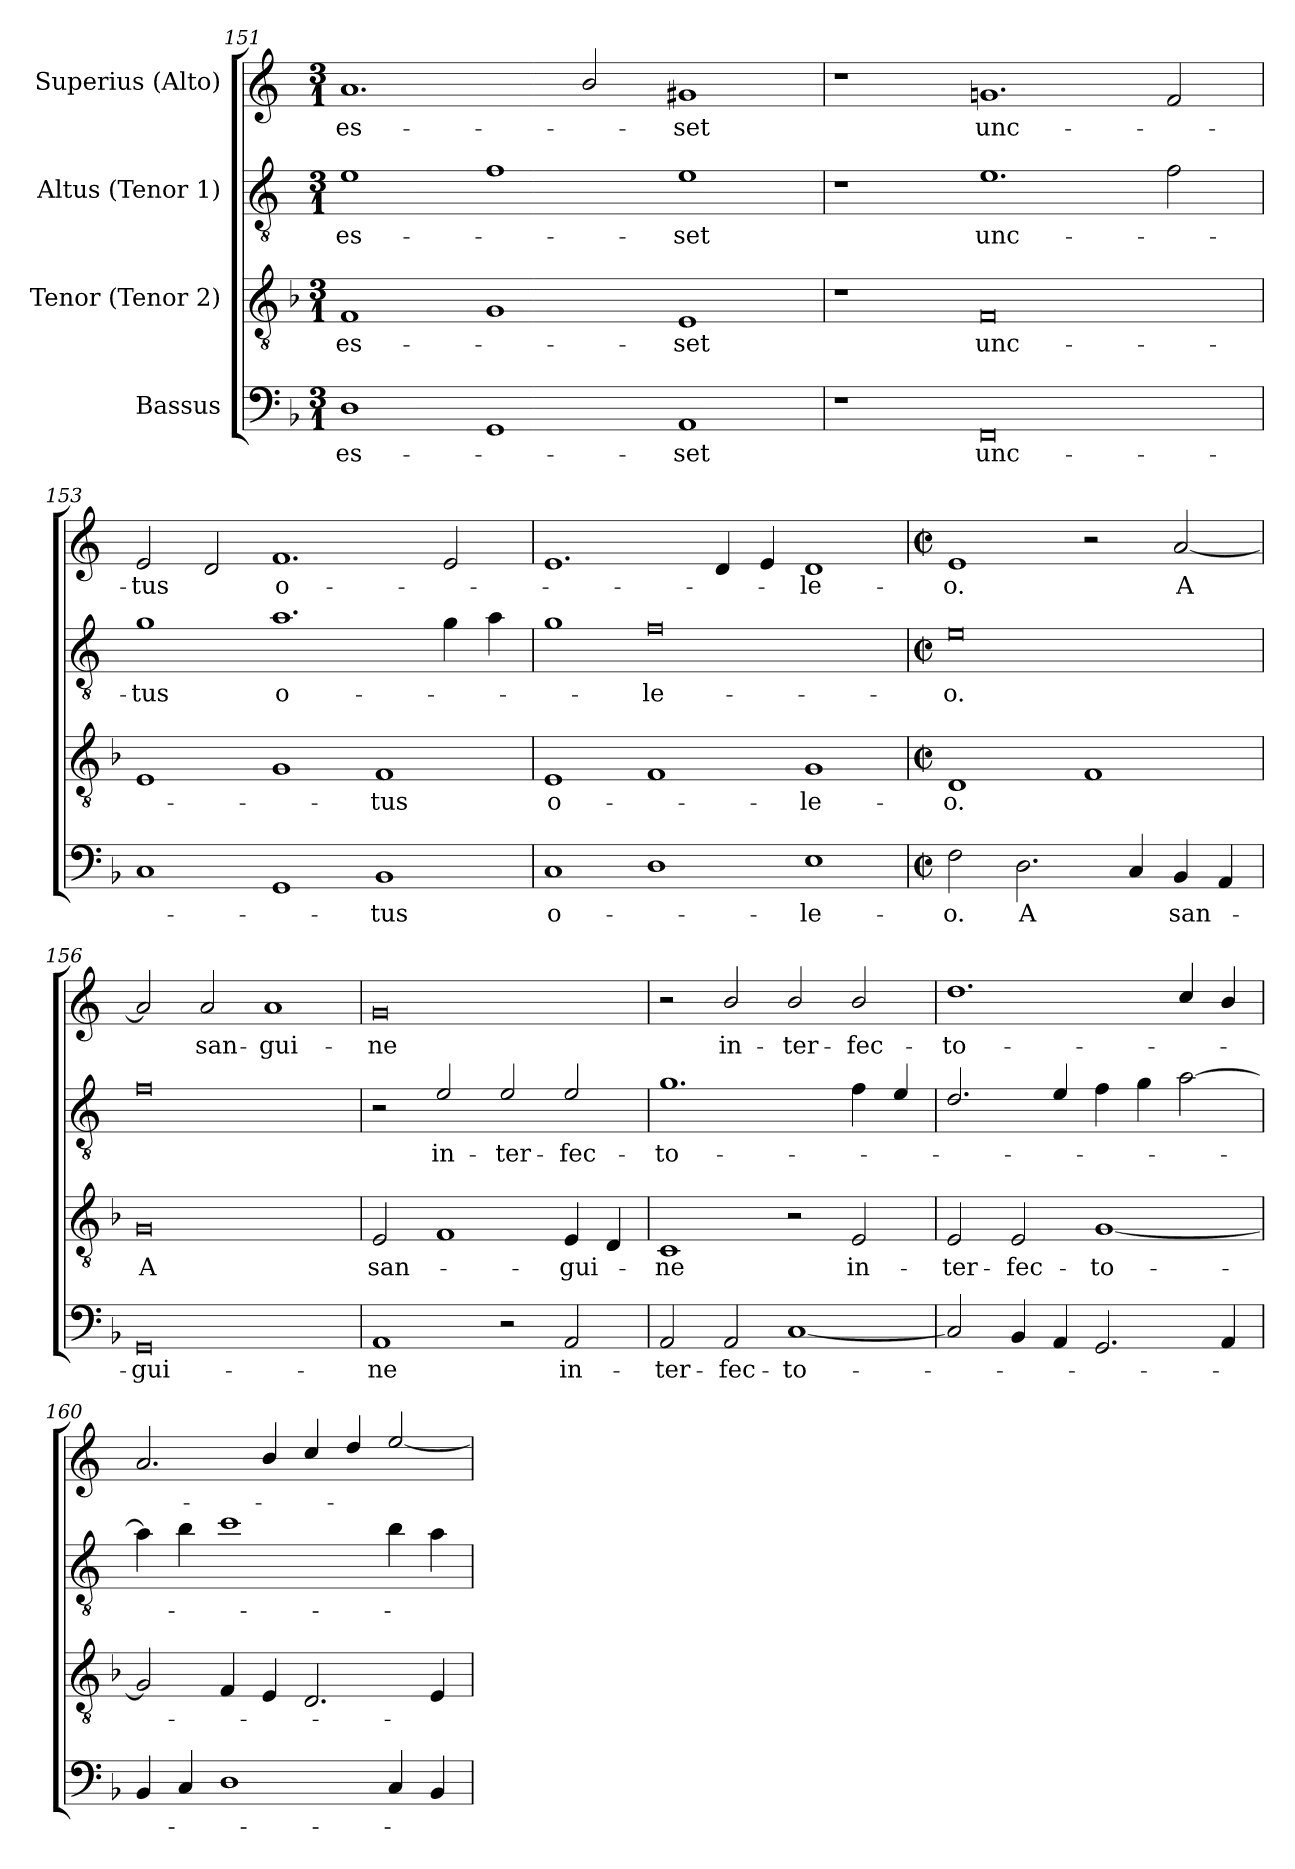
**kern	**text	**kern	**text	**kern	**text	**kern	**text
*part4	*part4	*part3	*part3	*part2	*part2	*part1	*part1
*staff4	*staff4	*staff3	*staff3	*staff2	*staff2	*staff1	*staff1
*I"Bassus	*	*I"Tenor (Tenor 2)	*	*I"Altus (Tenor 1)	*	*I"Superius (Alto)	*
*clefF4	*	*clefGv2	*	*clefGv2	*	*clefG2	*
*	*	*	*	*ITrd4c7	*	*ITrd4c7	*
*k[b-]	*	*k[b-]	*	*k[b-]	*	*k[b-]	*
*F:	*	*F:	*	*F:	*	*F:	*
*M3/1	*	*M3/1	*	*M3/1	*	*M3/1	*
=151	=151	=151	=151	=151	=151	=151	=151
!	!LO:LY:b	!	!LO:LY:b	!	!LO:LY:b	!	!LO:LY:b
1D	es-	1F	es-	1A	es-	1.d	es-
1GG	.	1G	.	1B-	.	.	.
.	.	.	.	.	.	2e/	.
!	!LO:LY:b	!	!LO:LY:b	!	!LO:LY:b	!	!LO:LY:b
1AA	-set	1E	-set	1A	-set	1c#X	-set
=152	=152	=152	=152	=152	=152	=152	=152
1r	.	1r	.	1r	.	1r	.
!	!LO:LY:b	!	!LO:LY:b	!	!LO:LY:b	!	!LO:LY:b
0FF	unc-	0F	unc-	1.A	unc-	1.cni	unc-
.	.	.	.	2B-\	.	2B-/	.
=153	=153	=153	=153	=153	=153	=153	=153
!	!	!	!	!	!LO:LY:b	!	!LO:LY:b
1C	.	1E	.	1c	-tus	2A/	-tus
.	.	.	.	.	.	2G/	.
!	!	!	!	!	!LO:LY:b	!	!LO:LY:b
1GG	.	1G	.	1.d	o-	1.B-	o-
!	!LO:LY:b	!	!LO:LY:b	!	!	!	!
1BB-	-tus	1F	-tus	.	.	.	.
.	.	.	.	4c\	.	2A/	.
.	.	.	.	4d\	.	.	.
=154	=154	=154	=154	=154	=154	=154	=154
!	!LO:LY:b	!	!LO:LY:b	!	!	!	!
1C	o-	1E	o-	1c	.	1.A	.
!	!	!	!	!	!LO:LY:b	!	!
1D	.	1F	.	0B-	-le-	.	.
.	.	.	.	.	.	4G/	.
.	.	.	.	.	.	4A/	.
!	!LO:LY:b	!	!LO:LY:b	!	!	!	!LO:LY:b
1E	-le-	1G	-le-	.	.	1G	-le-
!!LO:PB:g=z
=155	=155	=155	=155	=155	=155	=155	=155
*M2/2	*	*M2/2	*	*M2/2	*	*M2/2	*
*met(c|)	*	*met(c|)	*	*met(c|)	*	*met(c|)	*
!	!LO:LY:b	!	!LO:LY:b	!	!LO:LY:b	!	!LO:LY:b
2F\	-o.	1D	-o.	0A	-o.	1A	-o.
!	!LO:LY:b	!	!	!	!	!	!
2.D\	A	.	.	.	.	.	.
.	.	1F	.	.	.	2r	.
4C/	.	.	.	.	.	.	.
!	!LO:LY:b	!	!	!	!	!	!LO:LY:b
4BB-/	san-	.	.	.	.	[2d/	A
4AA/	.	.	.	.	.	.	.
=156	=156	=156	=156	=156	=156	=156	=156
!	!LO:LY:b	!	!LO:LY:b	!	!	!	!
0GG	-gui-	0G	A	0B-	.	2d/]	.
!	!	!	!	!	!	!	!LO:LY:b
.	.	.	.	.	.	2d/	san-
!	!	!	!	!	!	!	!LO:LY:b
.	.	.	.	.	.	1d	-gui-
=157	=157	=157	=157	=157	=157	=157	=157
!	!LO:LY:b	!	!LO:LY:b	!	!	!	!LO:LY:b
1AA	-ne	2E/	san-	2r	.	0c	-ne
!	!	!	!	!	!LO:LY:b	!	!
.	.	1F	.	2A/	in-	.	.
!	!	!	!	!	!LO:LY:b	!	!
2r	.	.	.	2A/	-ter-	.	.
!	!LO:LY:b	!	!LO:LY:b	!	!LO:LY:b	!	!
2AA/	in-	4E/	-gui-	2A/	-fec-	.	.
.	.	4D/	.	.	.	.	.
=158	=158	=158	=158	=158	=158	=158	=158
!	!LO:LY:b	!	!LO:LY:b	!	!LO:LY:b	!	!
2AA/	-ter-	1C	-ne	1.c	-to-	2r	.
!	!LO:LY:b	!	!	!	!	!	!LO:LY:b
2AA/	-fec-	.	.	.	.	2e/	in-
!	!LO:LY:b	!	!	!	!	!	!LO:LY:b
[1C	-to-	2r	.	.	.	2e/	-ter-
!	!	!	!LO:LY:b	!	!	!	!LO:LY:b
.	.	2E/	in-	4B-\	.	2e/	-fec-
.	.	.	.	4A/	.	.	.
=159	=159	=159	=159	=159	=159	=159	=159
!	!	!	!LO:LY:b	!	!	!	!LO:LY:b
2C/]	.	2E/	-ter-	2.G/	.	1.g	-to-
!	!	!	!LO:LY:b	!	!	!	!
4BB-/	.	2E/	-fec-	.	.	.	.
4AA/	.	.	.	4A/	.	.	.
!	!	!	!LO:LY:b	!	!	!	!
2.GG/	.	[1G	-to-	4B-\	.	.	.
.	.	.	.	4c\	.	.	.
.	.	.	.	[2d\	.	4f/	.
4AA/	.	.	.	.	.	4e/	.
=160	=160	=160	=160	=160	=160	=160	=160
4BB-/	.	2G/]	.	4d\]	.	2.d/	.
4C/	.	.	.	4e\	.	.	.
1D	.	4F/	.	1f	.	.	.
.	.	4E/	.	.	.	4e/	.
.	.	2.D/	.	.	.	4f/	.
.	.	.	.	.	.	4g/	.
4C/	.	.	.	4e\	.	[2a/	.
4BB-/	.	4E/	.	4d\	.	.	.
=	=	=	=	=	=	=	=
*-	*-	*-	*-	*-	*-	*-	*-
